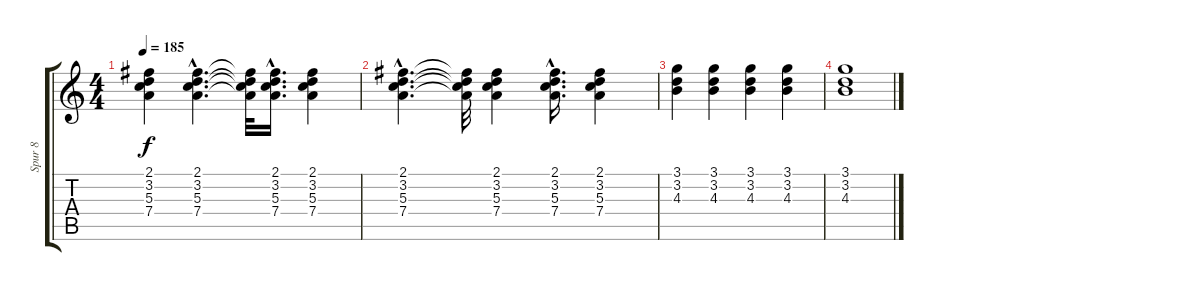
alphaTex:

\track ("Spur 8" "Spur 8") {instrument acousticguitarsteel}
\staff {score tabs}
\tuning (E4 B3 G3 D3 A2 E2) {hide}
\ts (4 4)
\tempo 185
\clef g2
\ks c
(2.1 3.2 5.3 7.4).4{dy f} (2.1{hac} 3.2{hac} 5.3{hac} 7.4{hac}).4{d} (2.1{t} 3.2{t} 5.3{t} 7.4{t}).32 (2.1{hac} 3.2{hac} 5.3{hac} 7.4{hac}).16{d} (2.1 3.2 5.3 7.4).4 |
(2.1{hac} 3.2{hac} 5.3{hac} 7.4{hac}).4{d} (2.1{t} 3.2{t} 5.3{t} 7.4{t}).32 (2.1 3.2 5.3 7.4).4 (2.1{hac} 3.2{hac} 5.3{hac} 7.4{hac}).16{d} (2.1 3.2 5.3 7.4).4 |
(3.1 3.2 4.3).4 (3.1 3.2 4.3).4 (3.1 3.2 4.3).4 (3.1 3.2 4.3).4 |
(3.1 3.2 4.3).1
